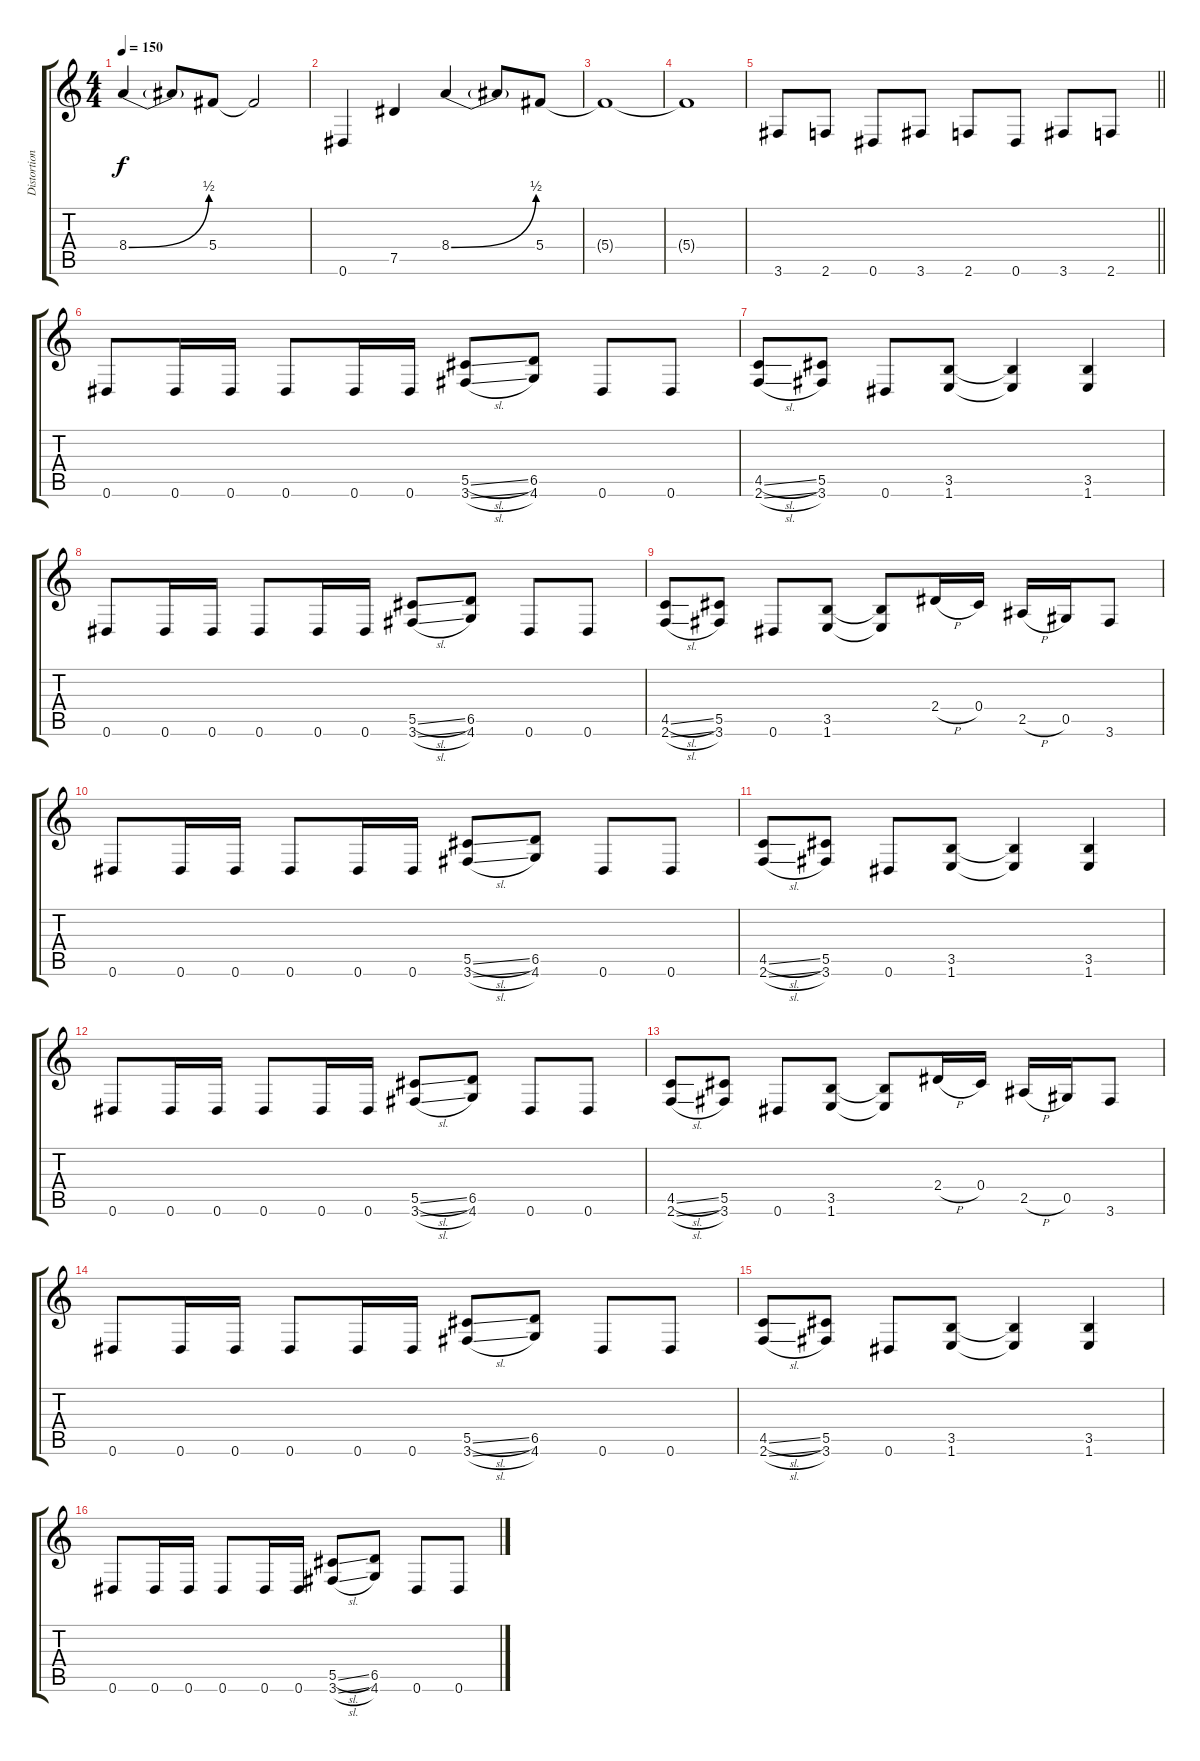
\track ("Distortion" "Distortion") {instrument distortionguitar}
\staff {score tabs}
\tuning (Eb4 Bb3 Gb3 Db3 Ab2 Eb2) {hide}
\ts (4 4)
\tempo 150
\clef g2
\ks c
8.4{be (bend 0 0 60 2)}.4{dy f} 8.4{t}.8 5.4.8 5.4{t}.2 |
0.6.4 7.5.4 8.4{be (bend 0 0 60 2)}.4 8.4{t}.8 5.4.8 |
5.4{t}.1 |
5.4{t}.1 |
\barLineRight lightlight
3.6.8 2.6.8 0.6.8 3.6.8 2.6.8 0.6.8 3.6.8 2.6.8 |
\section ("" " ")
0.6.8 0.6.16 0.6.16 0.6.8 0.6.16 0.6.16 (5.5{sl} 3.6{sl}).8 (6.5 4.6).8 0.6.8 0.6.8 |
(4.5{sl} 2.6{sl}).8 (5.5 3.6).8 0.6.8 (3.5 1.6).8 (3.5{t} 1.6{t}).4 (3.5 1.6).4 |
0.6.8 0.6.16 0.6.16 0.6.8 0.6.16 0.6.16 (5.5{sl} 3.6{sl}).8 (6.5 4.6).8 0.6.8 0.6.8 |
(4.5{sl} 2.6{sl}).8 (5.5 3.6).8 0.6.8 (3.5 1.6).8 (3.5{t} 1.6{t}).8 2.4{h}.16 0.4.16 2.5{h}.16 0.5.16 3.6.8 |
0.6.8 0.6.16 0.6.16 0.6.8 0.6.16 0.6.16 (5.5{sl} 3.6{sl}).8 (6.5 4.6).8 0.6.8 0.6.8 |
(4.5{sl} 2.6{sl}).8 (5.5 3.6).8 0.6.8 (3.5 1.6).8 (3.5{t} 1.6{t}).4 (3.5 1.6).4 |
0.6.8 0.6.16 0.6.16 0.6.8 0.6.16 0.6.16 (5.5{sl} 3.6{sl}).8 (6.5 4.6).8 0.6.8 0.6.8 |
(4.5{sl} 2.6{sl}).8 (5.5 3.6).8 0.6.8 (3.5 1.6).8 (3.5{t} 1.6{t}).8 2.4{h}.16 0.4.16 2.5{h}.16 0.5.16 3.6.8 |
0.6.8 0.6.16 0.6.16 0.6.8 0.6.16 0.6.16 (5.5{sl} 3.6{sl}).8 (6.5 4.6).8 0.6.8 0.6.8 |
(4.5{sl} 2.6{sl}).8 (5.5 3.6).8 0.6.8 (3.5 1.6).8 (3.5{t} 1.6{t}).4 (3.5 1.6).4 |
0.6.8 0.6.16 0.6.16 0.6.8 0.6.16 0.6.16 (5.5{sl} 3.6{sl}).8 (6.5 4.6).8 0.6.8 0.6.8
